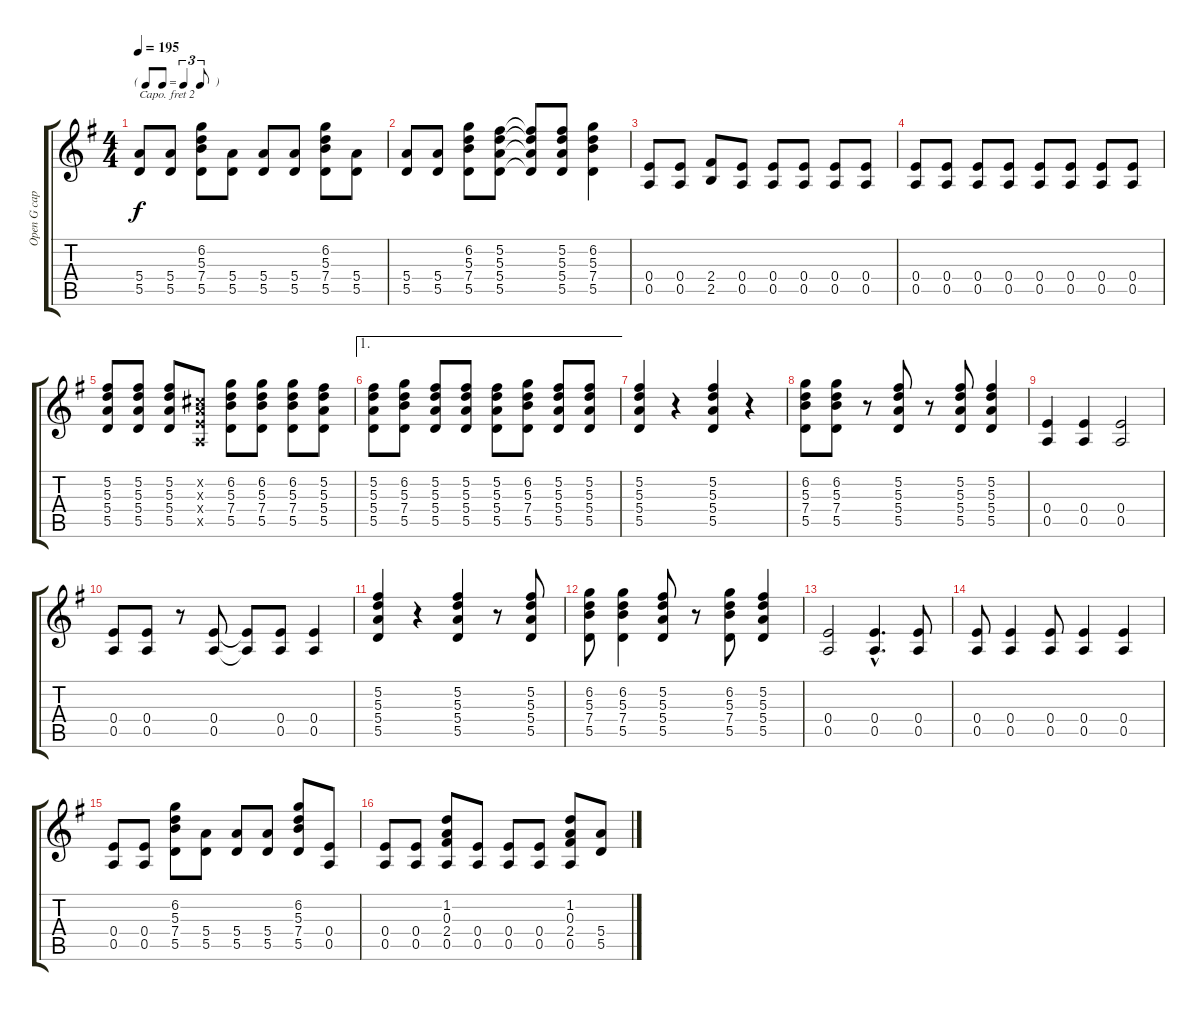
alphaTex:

\track ("Open G capo 2" "Open G cap") {instrument electricguitarmuted}
\staff {score tabs}
\capo 2
\tuning (D4 B3 G3 D3 G2 D2) {hide}
\ts (4 4)
\tf triplet8th
\tempo 195
\clef g2
\ks g
(5.4 5.5).8{dy f} (5.4 5.5).8 (6.2 5.3 7.4 5.5).8 (5.4 5.5).8 (5.4 5.5).8 (5.4 5.5).8 (6.2 5.3 7.4 5.5).8 (5.4 5.5).8 |
(5.4 5.5).8 (5.4 5.5).8 (6.2 5.3 7.4 5.5).8 (5.2 5.3 5.4 5.5).8 (5.2{t} 5.3{t} 5.4{t} 5.5{t}).8 (5.2 5.3 5.4 5.5).8 (6.2 5.3 7.4 5.5).4 |
(0.4 0.5).8 (0.4 0.5).8 (2.4 2.5).8 (0.4 0.5).8 (0.4 0.5).8 (0.4 0.5).8 (0.4 0.5).8 (0.4 0.5).8 |
(0.4 0.5).8 (0.4 0.5).8 (0.4 0.5).8 (0.4 0.5).8 (0.4 0.5).8 (0.4 0.5).8 (0.4 0.5).8 (0.4 0.5).8 |
(5.2 5.3 5.4 5.5).8 (5.2 5.3 5.4 5.5).8 (5.2 5.3 5.4 5.5).8 (0.2{x} 0.3{x} 0.4{x} 0.5{x}).8 (6.2 5.3 7.4 5.5).8 (6.2 5.3 7.4 5.5).8 (6.2 5.3 7.4 5.5).8 (5.2 5.3 5.4 5.5).8 |
\ae 1
(5.2 5.3 5.4 5.5).8 (6.2 5.3 7.4 5.5).8 (5.2 5.3 5.4 5.5).8 (5.2 5.3 5.4 5.5).8 (5.2 5.3 5.4 5.5).8 (6.2 5.3 7.4 5.5).8 (5.2 5.3 5.4 5.5).8 (5.2 5.3 5.4 5.5).8 |
(5.2 5.3 5.4 5.5).4 r.4 (5.2 5.3 5.4 5.5).4 r.4 |
(6.2 5.3 7.4 5.5).8 (6.2 5.3 7.4 5.5).8 r.8 (5.2 5.3 5.4 5.5).8 r.8 (5.2 5.3 5.4 5.5).8 (5.2 5.3 5.4 5.5).4 |
(0.4 0.5).4 (0.4 0.5).4 (0.4 0.5).2 |
(0.4 0.5).8 (0.4 0.5).8 r.8 (0.4 0.5).8 (0.4{t} 0.5{t}).8 (0.4 0.5).8 (0.4 0.5).4 |
(5.2 5.3 5.4 5.5).4 r.4 (5.2 5.3 5.4 5.5).4 r.8 (5.2 5.3 5.4 5.5).8 |
(6.2 5.3 7.4 5.5).8 (6.2 5.3 7.4 5.5).4 (5.2 5.3 5.4 5.5).8 r.8 (6.2 5.3 7.4 5.5).8 (5.2 5.3 5.4 5.5).4 |
(0.4 0.5).2 (0.4{hac} 0.5{hac}).4{d} (0.4 0.5).8 |
(0.4 0.5).8 (0.4 0.5).4 (0.4 0.5).8 (0.4 0.5).4 (0.4 0.5).4 |
(0.4 0.5).8 (0.4 0.5).8 (6.2 5.3 7.4 5.5).8 (5.4 5.5).8 (5.4 5.5).8 (5.4 5.5).8 (6.2 5.3 7.4 5.5).8 (0.4 0.5).8 |
(0.4 0.5).8 (0.4 0.5).8 (1.2 0.3 2.4 0.5).8 (0.4 0.5).8 (0.4 0.5).8 (0.4 0.5).8 (1.2 0.3 2.4 0.5).8 (5.4 5.5).8
